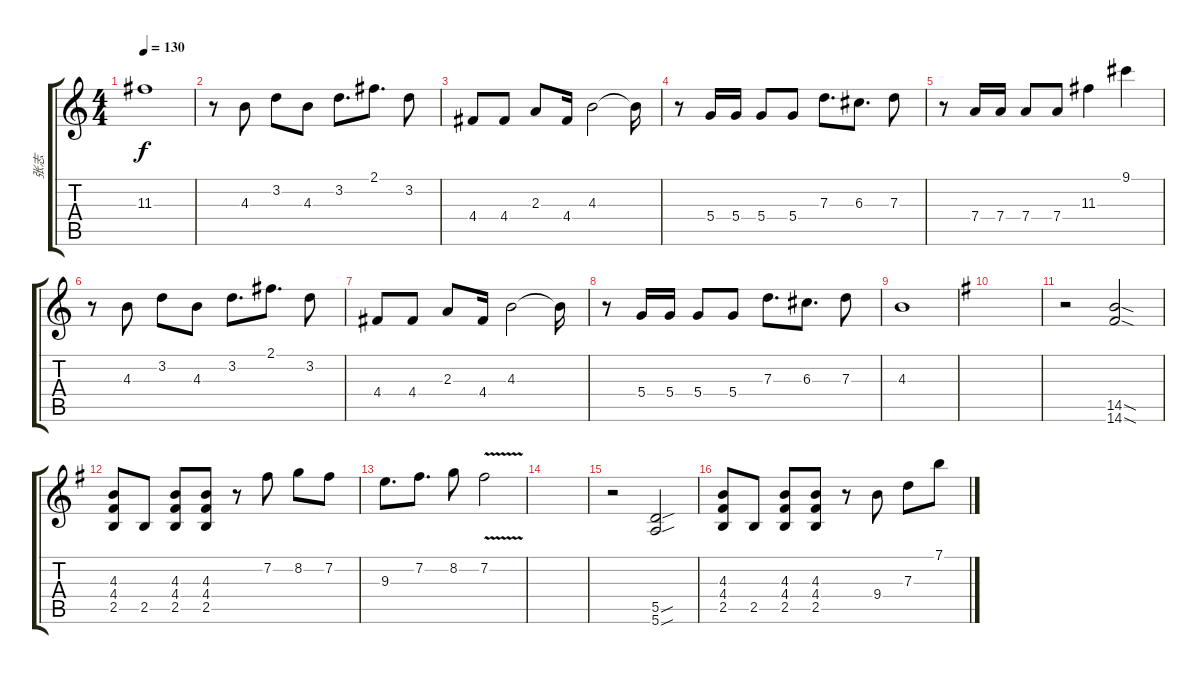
\track ("张志" "张志") {instrument distortionguitar}
\staff {score tabs}
\tuning (E4 B3 G3 D3 A2 E2) {hide}
\ts (4 4)
\tempo 130
\clef g2
\ks c
11.3.1{dy f} |
r.8 4.3.8 3.2.8 4.3.8 3.2.8{d} 2.1.8{d} 3.2.8 |
4.4.8 4.4.8 2.3.8 4.4.16 4.3.2 4.3{t}.16 |
r.8 5.4.16 5.4.16 5.4.8 5.4.8 7.3.8{d} 6.3.8{d} 7.3.8 |
r.8 7.4.16 7.4.16 7.4.8 7.4.8 11.3.4 9.1.4 |
r.8 4.3.8 3.2.8 4.3.8 3.2.8{d} 2.1.8{d} 3.2.8 |
4.4.8 4.4.8 2.3.8 4.4.16 4.3.2 4.3{t}.16 |
r.8 5.4.16 5.4.16 5.4.8 5.4.8 7.3.8{d} 6.3.8{d} 7.3.8 |
4.3.1 |
\ks g
|
r.2 (14.5{sod} 14.6{sod}).2 |
(4.3 4.4 2.5).8{instrument distortionguitar} 2.5.8{instrument distortionguitar} (4.3 4.4 2.5).8{instrument distortionguitar} (4.3 4.4 2.5).8{instrument distortionguitar} r.8 7.2.8 8.2.8 7.2.8 |
9.3.8{d} 7.2.8{d} 8.2.8 7.2{v}.2 |
|
r.2 (5.5{sou} 5.6{sou}).2 |
(4.3 4.4 2.5).8{instrument distortionguitar} 2.5.8{instrument distortionguitar} (4.3 4.4 2.5).8{instrument distortionguitar} (4.3 4.4 2.5).8{instrument distortionguitar} r.8 9.4.8 7.3.8 7.1.8
